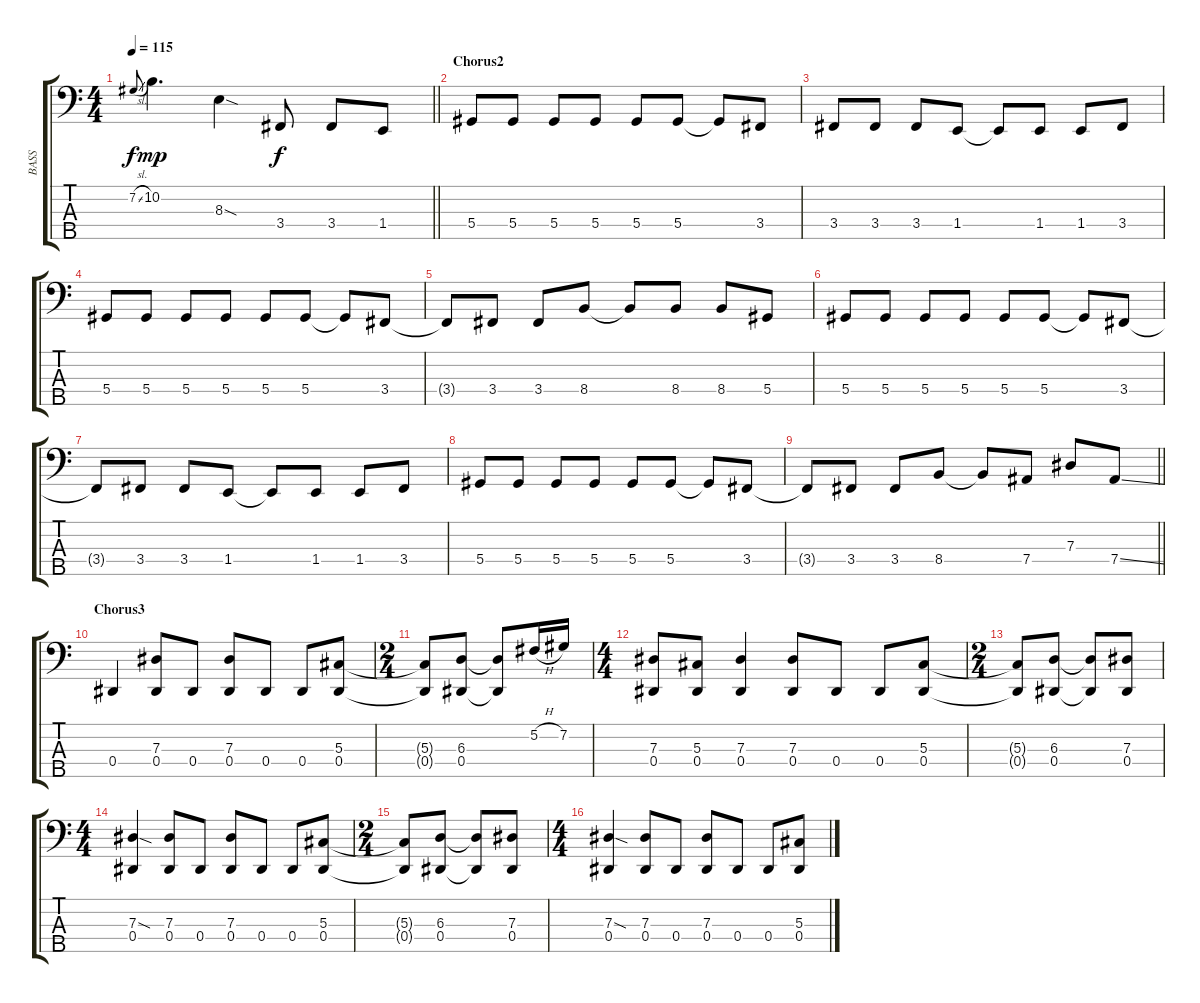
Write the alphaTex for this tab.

\track ("BASS" "BASS") {instrument electricbasspick}
\staff {score tabs}
\tuning (Gb2 Db2 Ab1 Eb1 Ab0) {hide}
\ts (4 4)
\tempo 115
\clef f4
\barLineRight lightlight
\ks c
7.2{sl}.8{gr onbeat dy f} 10.2.4{d dy mp} 8.3{sod}.4 3.4.8{dy f} 3.4.8 1.4.8 |
\section ("" "Chorus2")
5.4.8 5.4.8 5.4.8 5.4.8 5.4.8 5.4.8 5.4{t}.8 3.4.8 |
3.4.8 3.4.8 3.4.8 1.4.8 1.4{t}.8 1.4.8 1.4.8 3.4.8 |
5.4.8 5.4.8 5.4.8 5.4.8 5.4.8 5.4.8 5.4{t}.8 3.4.8 |
3.4{t}.8 3.4.8 3.4.8 8.4.8 8.4{t}.8 8.4.8 8.4.8 5.4.8 |
5.4.8 5.4.8 5.4.8 5.4.8 5.4.8 5.4.8 5.4{t}.8 3.4.8 |
3.4{t}.8 3.4.8 3.4.8 1.4.8 1.4{t}.8 1.4.8 1.4.8 3.4.8 |
5.4.8 5.4.8 5.4.8 5.4.8 5.4.8 5.4.8 5.4{t}.8 3.4.8 |
\barLineRight lightlight
3.4{t}.8 3.4.8 3.4.8 8.4.8 8.4{t}.8 7.4.8 7.3.8 7.4{ss}.8 |
\section ("" "Chorus3")
0.4.4 (7.3 0.4).8 0.4.8 (7.3 0.4).8 0.4.8 0.4.8 (5.3 0.4).8 |
\ts (2 4)
(5.3{t} 0.4{t}).8 (6.3 0.4).8 (6.3{t} 0.4{t}).8 5.2{h}.16 7.2.16 |
\ts (4 4)
(7.3 0.4).8 (5.3 0.4).8 (7.3 0.4).4 (7.3 0.4).8 0.4.8 0.4.8 (5.3 0.4).8 |
\ts (2 4)
(5.3{t} 0.4{t}).8 (6.3 0.4).8 (6.3{t} 0.4{t}).8 (7.3 0.4).8 |
\ts (4 4)
(7.3{sod} 0.4).4 (7.3 0.4).8 0.4.8 (7.3 0.4).8 0.4.8 0.4.8 (5.3 0.4).8 |
\ts (2 4)
(5.3{t} 0.4{t}).8 (6.3 0.4).8 (6.3{t} 0.4{t}).8 (7.3 0.4).8 |
\ts (4 4)
(7.3{sod} 0.4).4 (7.3 0.4).8 0.4.8 (7.3 0.4).8 0.4.8 0.4.8 (5.3 0.4).8
